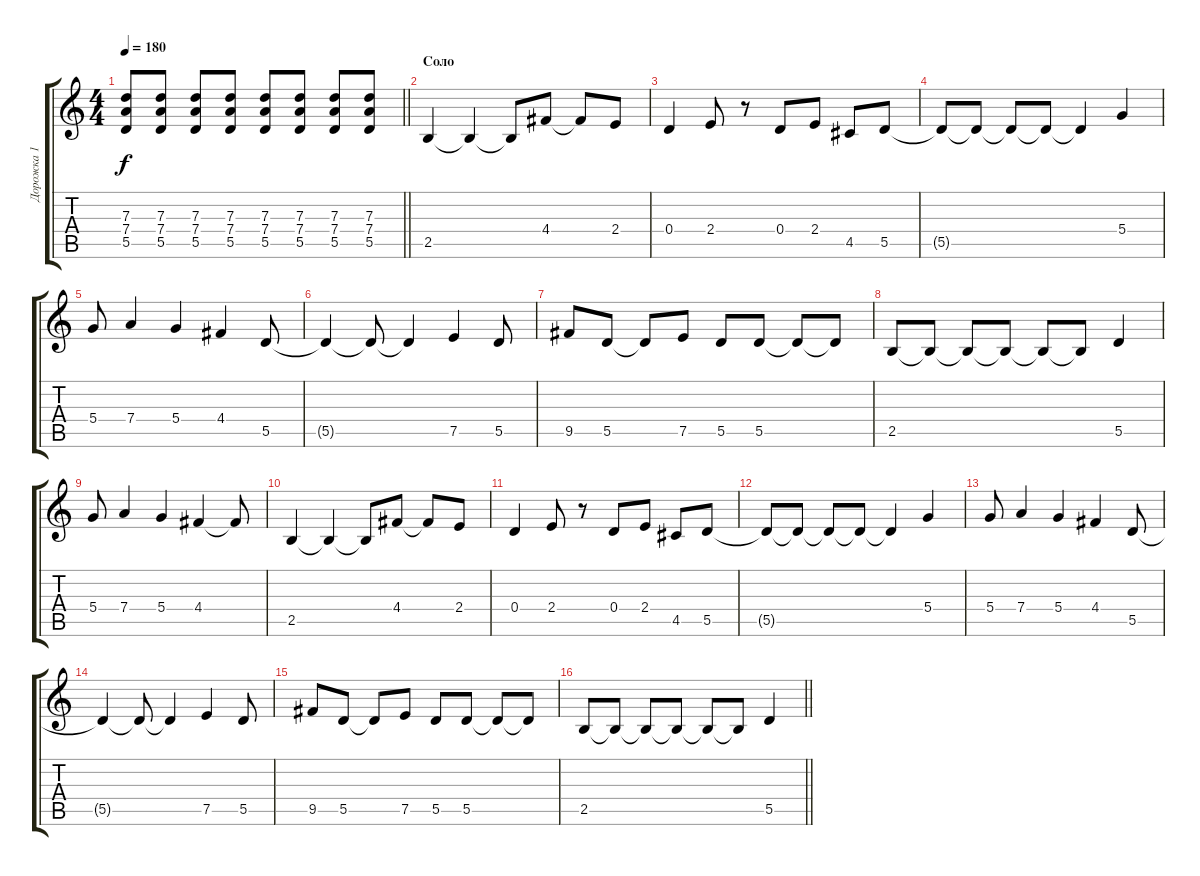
\track ("Дорожка 1" "Дорожка 1") {instrument overdrivenguitar}
\staff {score tabs}
\tuning (E4 B3 G3 D3 A2 E2) {hide}
\ts (4 4)
\tempo 180
\clef g2
\barLineRight lightlight
\ks c
(7.3 7.4 5.5).8{dy f} (7.3 7.4 5.5).8 (7.3 7.4 5.5).8 (7.3 7.4 5.5).8 (7.3 7.4 5.5).8 (7.3 7.4 5.5).8 (7.3 7.4 5.5).8 (7.3 7.4 5.5).8 |
\section ("" "Соло")
2.5.4 2.5{t}.4 2.5{t}.8 4.4.8 4.4{t}.8 2.4.8 |
0.4.4 2.4.8 r.8 0.4.8 2.4.8 4.5.8 5.5.8 |
5.5{t}.8 5.5{t}.8 5.5{t}.8 5.5{t}.8 5.5{t}.4 5.4.4 |
5.4.8 7.4.4 5.4.4 4.4.4 5.5.8 |
5.5{t}.4 5.5{t}.8 5.5{t}.4 7.5.4 5.5.8 |
9.5.8 5.5.8 5.5{t}.8 7.5.8 5.5.8 5.5.8 5.5{t}.8 5.5{t}.8 |
2.5.8 2.5{t}.8 2.5{t}.8 2.5{t}.8 2.5{t}.8 2.5{t}.8 5.5.4 |
5.4.8 7.4.4 5.4.4 4.4.4 4.4{t}.8 |
2.5.4 2.5{t}.4 2.5{t}.8 4.4.8 4.4{t}.8 2.4.8 |
0.4.4 2.4.8 r.8 0.4.8 2.4.8 4.5.8 5.5.8 |
5.5{t}.8 5.5{t}.8 5.5{t}.8 5.5{t}.8 5.5{t}.4 5.4.4 |
5.4.8 7.4.4 5.4.4 4.4.4 5.5.8 |
5.5{t}.4 5.5{t}.8 5.5{t}.4 7.5.4 5.5.8 |
9.5.8 5.5.8 5.5{t}.8 7.5.8 5.5.8 5.5.8 5.5{t}.8 5.5{t}.8 |
\barLineRight lightlight
2.5.8 2.5{t}.8 2.5{t}.8 2.5{t}.8 2.5{t}.8 2.5{t}.8 5.5.4
